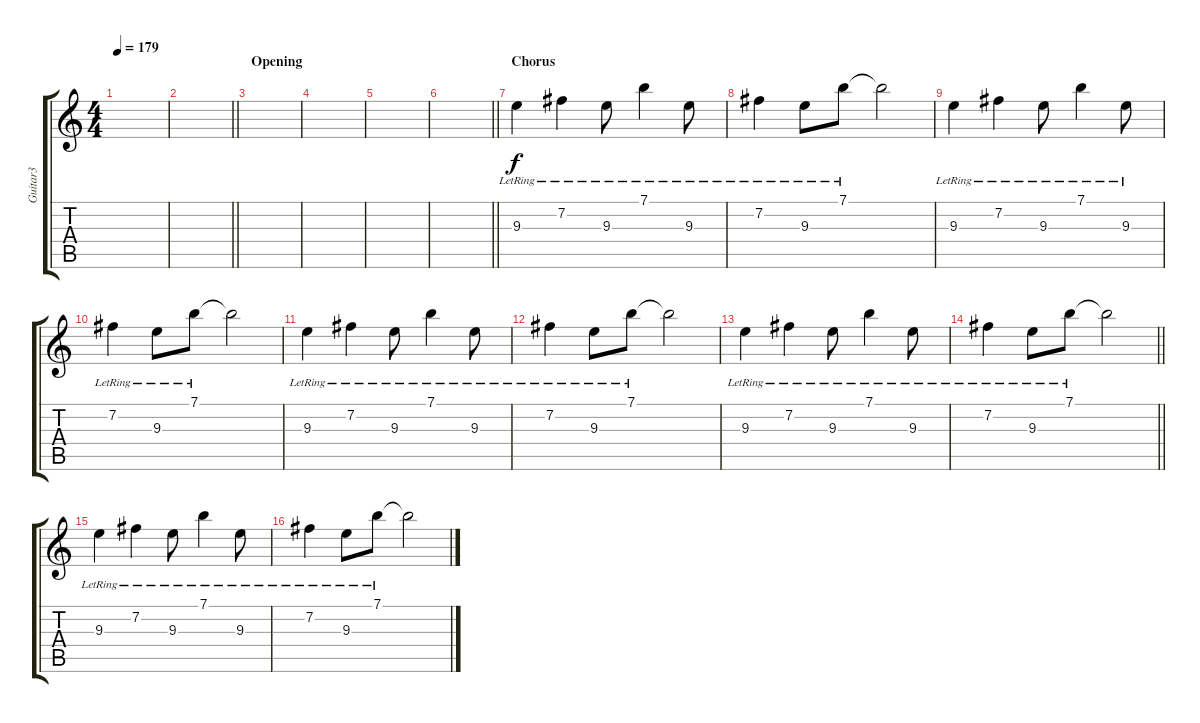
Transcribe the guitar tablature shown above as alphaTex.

\track ("Guitar3" "Guitar3") {instrument electricguitarclean}
\staff {score tabs}
\tuning (E4 B3 G3 D3 A2 E2) {hide}
\ts (4 4)
\tempo 179
\clef g2
\ks c
|
\barLineRight lightlight
|
\section ("" "Opening")
|
|
|
\barLineRight lightlight
|
\section ("" "Chorus")
9.3{lr}.4 7.2{lr}.4 9.3{lr}.8 7.1{lr}.4 9.3{lr}.8 |
7.2{lr}.4 9.3{lr}.8 7.1{lr}.8 7.1{t}.2 |
9.3{lr}.4 7.2{lr}.4 9.3{lr}.8 7.1{lr}.4 9.3{lr}.8 |
7.2{lr}.4 9.3{lr}.8 7.1{lr}.8 7.1{t}.2 |
9.3{lr}.4 7.2{lr}.4 9.3{lr}.8 7.1{lr}.4 9.3{lr}.8 |
7.2{lr}.4 9.3{lr}.8 7.1{lr}.8 7.1{t}.2 |
9.3{lr}.4 7.2{lr}.4 9.3{lr}.8 7.1{lr}.4 9.3{lr}.8 |
\barLineRight lightlight
7.2{lr}.4 9.3{lr}.8 7.1{lr}.8 7.1{t}.2 |
9.3{lr}.4 7.2{lr}.4 9.3{lr}.8 7.1{lr}.4 9.3{lr}.8 |
7.2{lr}.4 9.3{lr}.8 7.1{lr}.8 7.1{t}.2
